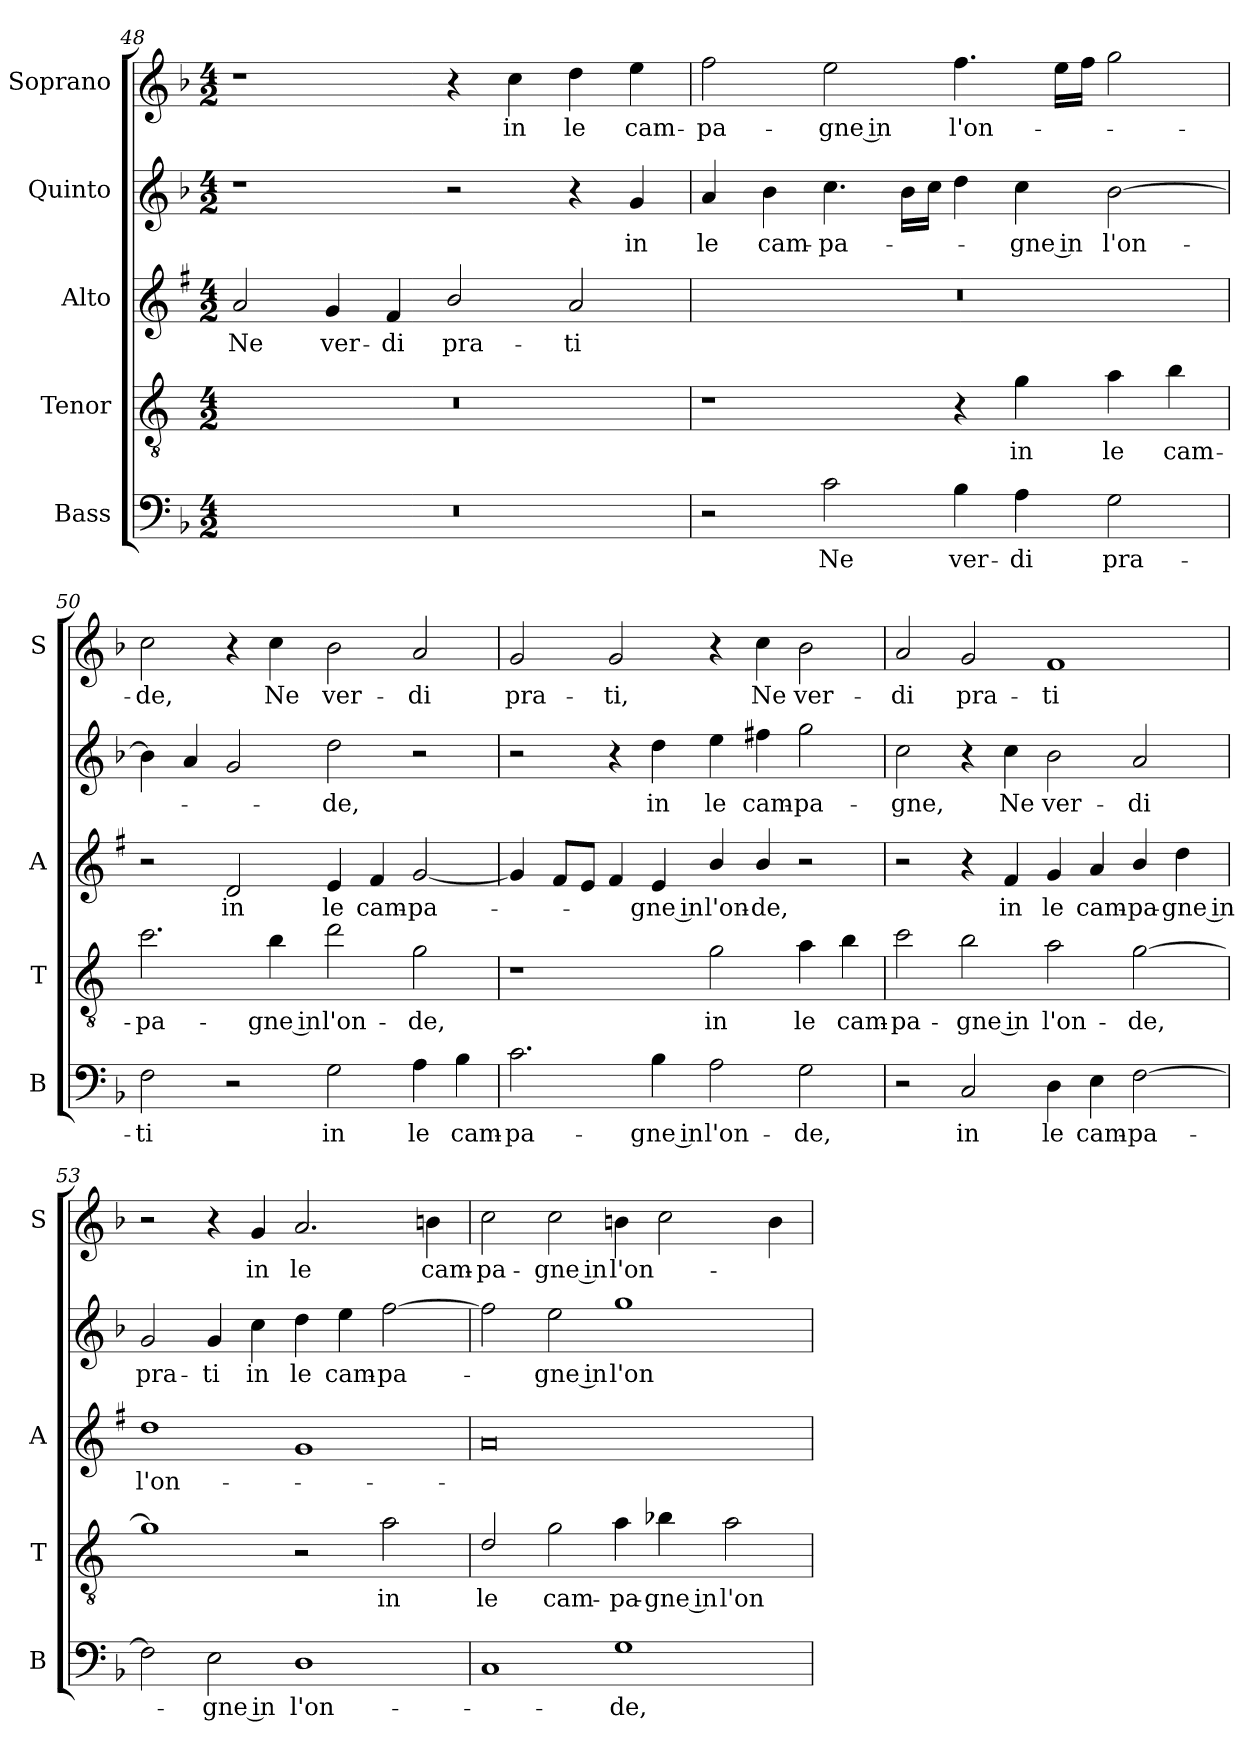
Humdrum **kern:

**kern	**text	**kern	**text	**kern	**text	**kern	**text	**kern	**text
*part5	*part5	*part4	*part4	*part3	*part3	*part2	*part2	*part1	*part1
*staff5	*staff5	*staff4	*staff4	*staff3	*staff3	*staff2	*staff2	*staff1	*staff1
*I"Bass	*	*I"Tenor	*	*I"Alto	*	*I"Quinto	*	*I"Soprano	*
*I'B	*	*I'T	*	*I'A	*	*	*	*I'S	*
*clefF4	*	*clefGv2	*	*clefG2	*	*clefG2	*	*clefG2	*
*	*	*ITrd4c7	*	*ITrd1c2	*	*	*	*	*
*k[b-]	*	*k[b-]	*	*k[b-]	*	*k[b-]	*	*k[b-]	*
*F:	*	*F:	*	*F:	*	*F:	*	*F:	*
*M4/2	*	*M4/2	*	*M4/2	*	*M4/2	*	*M4/2	*
=48	=48	=48	=48	=48	=48	=48	=48	=48	=48
!	!	!	!	!	!LO:LY:b	!	!	!	!
0r	.	0r	.	2g/	Ne	1r	.	1r	.
!	!	!	!	!	!LO:LY:b	!	!	!	!
.	.	.	.	4f/	ver-	.	.	.	.
!	!	!	!	!	!LO:LY:b	!	!	!	!
.	.	.	.	4e/	-di	.	.	.	.
!	!	!	!	!	!LO:LY:b	!	!	!	!
.	.	.	.	2a/	pra-	2r	.	4r	.
!	!	!	!	!	!	!	!	!	!LO:LY:b
.	.	.	.	.	.	.	.	4cc\	in
!	!	!	!	!	!LO:LY:b	!	!	!	!LO:LY:b
.	.	.	.	2g/	-ti	4r	.	4dd\	le
!	!	!	!	!	!	!	!LO:LY:b	!	!LO:LY:b
.	.	.	.	.	.	4g/	in	4ee\	cam-
!!LO:LB:g=z
=49	=49	=49	=49	=49	=49	=49	=49	=49	=49
!	!	!	!	!	!	!	!LO:LY:b	!	!LO:LY:b
2r	.	1r	.	0r	.	4a/	le	2ff\	-pa-
!	!	!	!	!	!	!	!LO:LY:b	!	!
.	.	.	.	.	.	4b-\	cam-	.	.
!	!LO:LY:b	!	!	!	!	!	!LO:LY:b	!	!LO:LY:b
2c\	Ne	.	.	.	.	4.cc\	-pa-	2ee\	-gne in
.	.	.	.	.	.	16b-\LL	.	.	.
.	.	.	.	.	.	16cc\JJ	.	.	.
!	!LO:LY:b	!	!	!	!	!	!	!	!LO:LY:b
4B-\	ver-	4r	.	.	.	4dd\	.	4.ff\	l'on-
!	!LO:LY:b	!	!LO:LY:b	!	!	!	!LO:LY:b	!	!
4A\	-di	4c\	in	.	.	4cc\	-gne in	.	.
.	.	.	.	.	.	.	.	16ee\LL	.
.	.	.	.	.	.	.	.	16ff\JJ	.
!	!LO:LY:b	!	!LO:LY:b	!	!	!	!LO:LY:b	!	!
2G\	pra-	4d\	le	.	.	[2b-\	l'on-	2gg\	.
!	!	!	!LO:LY:b	!	!	!	!	!	!
.	.	4e\	cam-	.	.	.	.	.	.
=50	=50	=50	=50	=50	=50	=50	=50	=50	=50
!	!LO:LY:b	!	!LO:LY:b	!	!	!	!	!	!LO:LY:b
2F\	-ti	2.f\	-pa-	2r	.	4b-\]	.	2cc\	-de,
.	.	.	.	.	.	4a/	.	.	.
!	!	!	!	!	!LO:LY:b	!	!	!	!
2r	.	.	.	2c/	in	2g/	.	4r	.
!	!	!	!LO:LY:b	!	!	!	!	!	!LO:LY:b
.	.	4e\	-gne in	.	.	.	.	4cc\	Ne
!	!LO:LY:b	!	!LO:LY:b	!	!LO:LY:b	!	!LO:LY:b	!	!LO:LY:b
2G\	in	2g\	l'on-	4d/	le	2dd\	-de,	2b-\	ver-
!	!	!	!	!	!LO:LY:b	!	!	!	!
.	.	.	.	4e/	cam-	.	.	.	.
!	!LO:LY:b	!	!LO:LY:b	!	!LO:LY:b	!	!	!	!LO:LY:b
4A\	le	2c\	-de,	[2f/	-pa-	2r	.	2a/	-di
!	!LO:LY:b	!	!	!	!	!	!	!	!
4B-\	cam-	.	.	.	.	.	.	.	.
=51	=51	=51	=51	=51	=51	=51	=51	=51	=51
!	!LO:LY:b	!	!	!	!	!	!	!	!LO:LY:b
2.c\	-pa-	1r	.	4f/]	.	2r	.	2g/	pra-
.	.	.	.	8e/L	.	.	.	.	.
.	.	.	.	8d/J	.	.	.	.	.
!	!	!	!	!	!	!	!	!	!LO:LY:b
.	.	.	.	4e/	.	4r	.	2g/	-ti,
!	!LO:LY:b	!	!	!	!LO:LY:b	!	!LO:LY:b	!	!
4B-\	-gne in	.	.	4d/	-gne in	4dd\	in	.	.
!	!LO:LY:b	!	!LO:LY:b	!	!LO:LY:b	!	!LO:LY:b	!	!
2A\	l'on-	2c\	in	4a/	l'on-	4ee\	le	4r	.
!	!	!	!	!	!LO:LY:b	!	!LO:LY:b	!	!LO:LY:b
.	.	.	.	4a/	-de,	4ff#X\	cam-	4cc\	Ne
!	!LO:LY:b	!	!LO:LY:b	!	!	!	!LO:LY:b	!	!LO:LY:b
2G\	-de,	4d\	le	2r	.	2gg\	-pa-	2b-\	ver-
!	!	!	!LO:LY:b	!	!	!	!	!	!
.	.	4e\	cam-	.	.	.	.	.	.
!!LO:LB:g=z
=52	=52	=52	=52	=52	=52	=52	=52	=52	=52
!	!	!	!LO:LY:b	!	!	!	!LO:LY:b	!	!LO:LY:b
2r	.	2f\	-pa-	2r	.	2cc\	-gne,	2a/	-di
!	!LO:LY:b	!	!LO:LY:b	!	!	!	!	!	!LO:LY:b
2C/	in	2e\	-gne in	4r	.	4r	.	2g/	pra-
!	!	!	!	!	!LO:LY:b	!	!LO:LY:b	!	!
.	.	.	.	4e/	in	4cc\	Ne	.	.
!	!LO:LY:b	!	!LO:LY:b	!	!LO:LY:b	!	!LO:LY:b	!	!LO:LY:b
4D\	le	2d\	l'on-	4f/	le	2b-\	ver-	1f	-ti
!	!LO:LY:b	!	!	!	!LO:LY:b	!	!	!	!
4E\	cam-	.	.	4g/	cam-	.	.	.	.
!	!LO:LY:b	!	!LO:LY:b	!	!LO:LY:b	!	!LO:LY:b	!	!
[2F\	-pa-	[2c\	-de,	4a/	-pa-	2a/	-di	.	.
!	!	!	!	!	!LO:LY:b	!	!	!	!
.	.	.	.	4cc\	-gne in	.	.	.	.
=53	=53	=53	=53	=53	=53	=53	=53	=53	=53
!	!	!	!	!	!LO:LY:b	!	!LO:LY:b	!	!
2F\]	.	1c]	.	1cc	l'on-	2g/	pra-	2r	.
!	!LO:LY:b	!	!	!	!	!	!LO:LY:b	!	!
2E\	-gne in	.	.	.	.	4g/	-ti	4r	.
!	!	!	!	!	!	!	!LO:LY:b	!	!LO:LY:b
.	.	.	.	.	.	4cc\	in	4g/	in
!	!LO:LY:b	!	!	!	!	!	!LO:LY:b	!	!LO:LY:b
1D	l'on-	2r	.	1f	.	4dd\	le	2.a/	le
!	!	!	!	!	!	!	!LO:LY:b	!	!
.	.	.	.	.	.	4ee\	cam-	.	.
!	!	!	!LO:LY:b	!	!	!	!LO:LY:b	!	!
.	.	2d\	in	.	.	[2ff\	-pa-	.	.
!	!	!	!	!	!	!	!	!	!LO:LY:b
.	.	.	.	.	.	.	.	4bn\	cam-
=54	=54	=54	=54	=54	=54	=54	=54	=54	=54
!	!	!	!LO:LY:b	!	!	!	!	!	!LO:LY:b
1C	.	2G/	le	0g	.	2ff\]	.	2cc\	-pa-
!	!	!	!LO:LY:b	!	!	!	!LO:LY:b	!	!LO:LY:b
.	.	2c\	cam-	.	.	2ee\	-gne in	2cc\	-gne in
!	!LO:LY:b	!	!LO:LY:b	!	!	!	!LO:LY:b	!	!LO:LY:b
1G	-de,	4d\	-pa-	.	.	1gg	l'on-	4bn\	l'on-
!	!	!	!LO:LY:b	!	!	!	!	!	!
.	.	4e-X\	-gne in	.	.	.	.	2cc\	.
!	!	!	!LO:LY:b	!	!	!	!	!	!
.	.	2d\	l'on-	.	.	.	.	.	.
.	.	.	.	.	.	.	.	4b\	.
=	=	=	=	=	=	=	=	=	=
*-	*-	*-	*-	*-	*-	*-	*-	*-	*-
